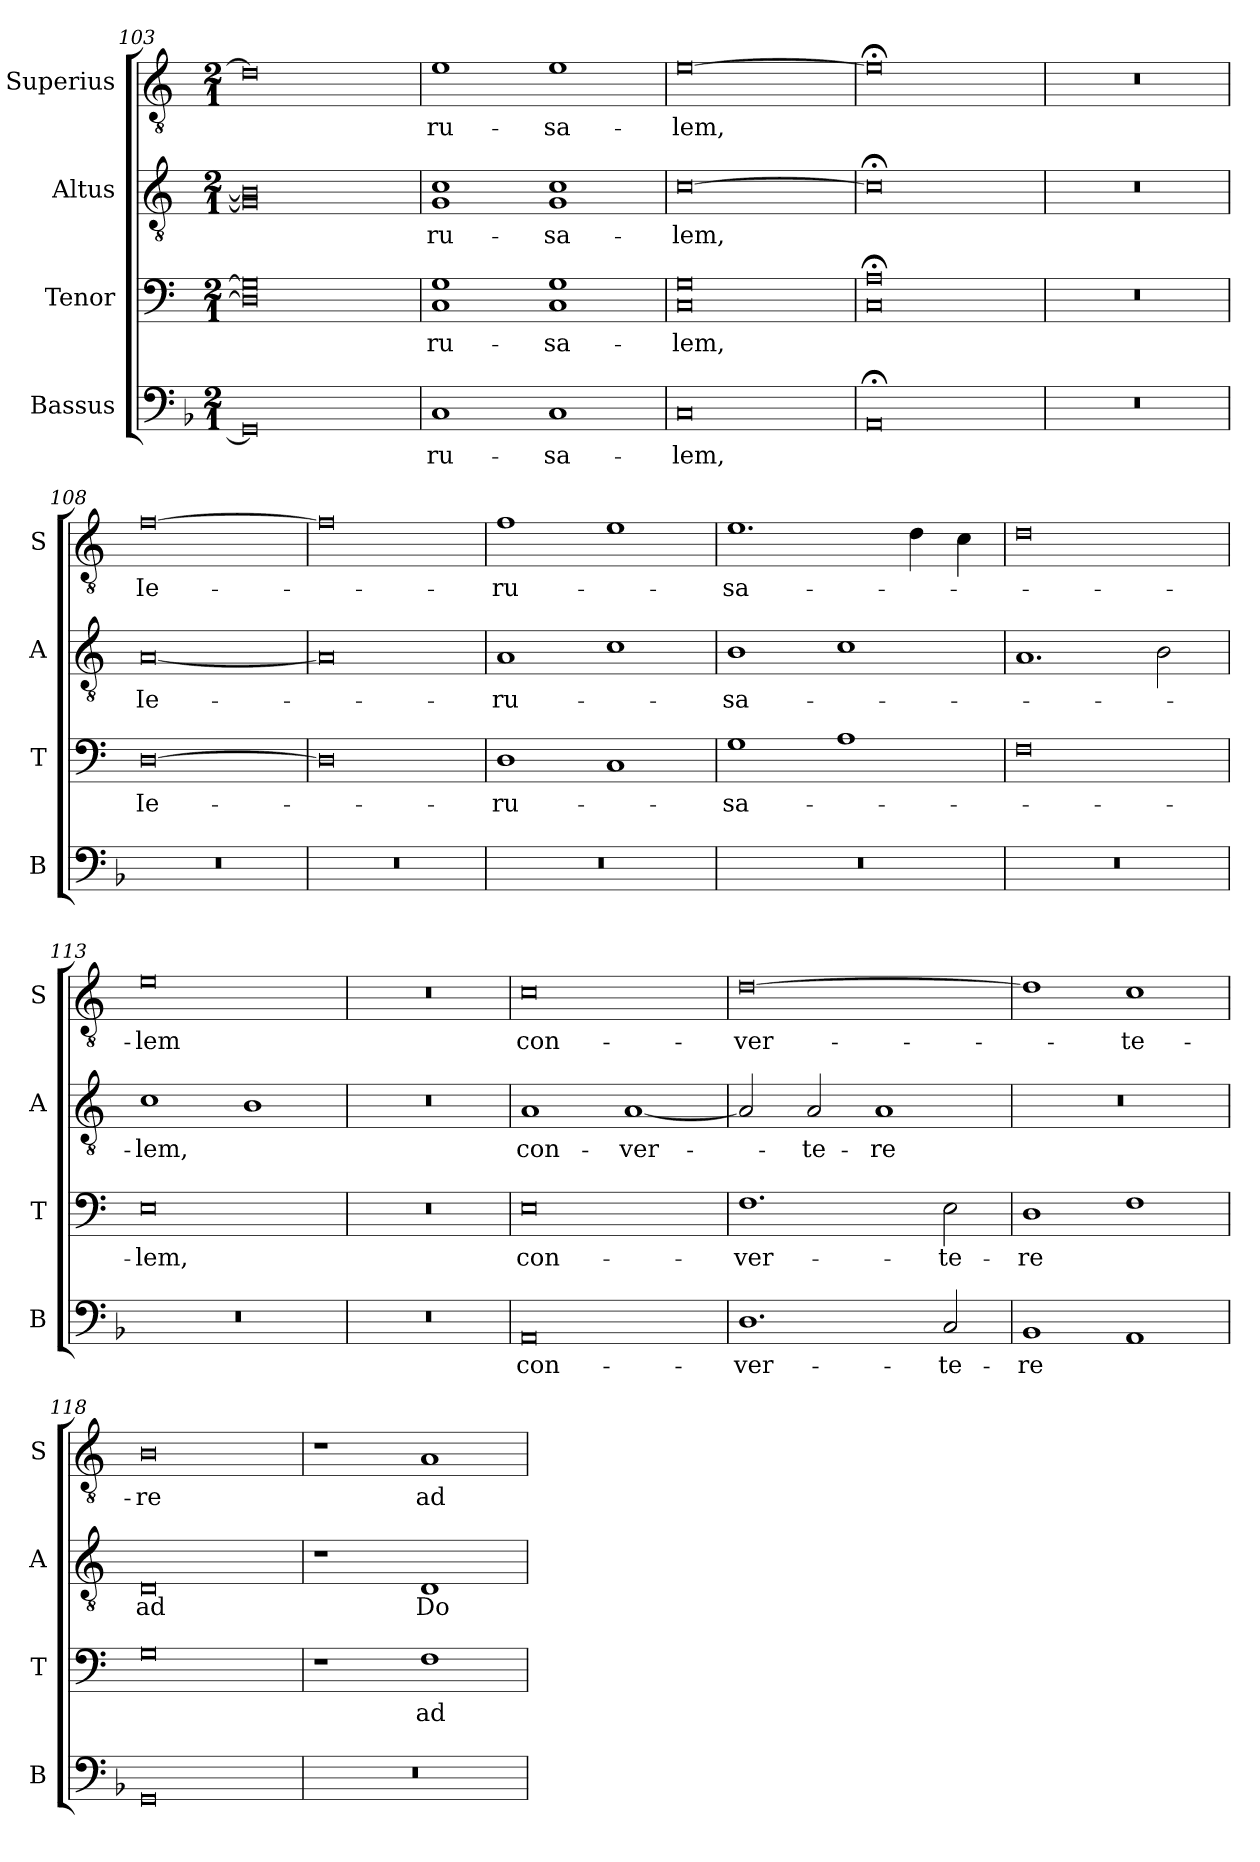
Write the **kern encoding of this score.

**kern	**text	**kern	**text	**kern	**text	**kern	**text
*part4	*part4	*part3	*part3	*part2	*part2	*part1	*part1
*staff4	*staff4	*staff3	*staff3	*staff2	*staff2	*staff1	*staff1
*I"Bassus	*	*I"Tenor	*	*I"Altus	*	*I"Superius	*
*I'B	*	*I'T	*	*I'A	*	*I'S	*
*clefF4	*	*clefF4	*	*clefGv2	*	*clefGv2	*
*k[b-]	*	*k[]	*	*k[]	*	*k[]	*
*d:	*	*a:	*	*a:	*	*a:	*
*M2/1	*	*M2/1	*	*M2/1	*	*M2/1	*
=103	=103	=103	=103	=103	=103	=103	=103
0GG]	.	0D] 0G]	.	0G] 0B]	.	0d]	.
=104	=104	=104	=104	=104	=104	=104	=104
1C	-ru-	1C 1G	-ru-	1G 1c	-ru-	1e	-ru-
1C	-sa-	1C 1G	-sa-	1G 1c	-sa-	1e	-sa-
=105	=105	=105	=105	=105	=105	=105	=105
0C	-lem,	0C 0G	-lem,	[0c	-lem,	[0e	-lem,
=106	=106	=106	=106	=106	=106	=106	=106
0AA;<	.	0C;< 0A;<	.	0c;<]	.	0e;<]	.
=107	=107	=107	=107	=107	=107	=107	=107
0r	.	0r	.	0r	.	0r	.
=108	=108	=108	=108	=108	=108	=108	=108
0r	.	[0D	Ie-	[0A	Ie-	[0f	Ie-
=109	=109	=109	=109	=109	=109	=109	=109
0r	.	0D]	.	0A]	.	0f]	.
=110	=110	=110	=110	=110	=110	=110	=110
0r	.	1D	-ru-	1A	-ru-	1f	-ru-
.	.	1C	.	1c	.	1e	.
=111	=111	=111	=111	=111	=111	=111	=111
0r	.	1G	-sa-	1B	-sa-	1.e	-sa-
.	.	1A	.	1c	.	.	.
.	.	.	.	.	.	4d	.
.	.	.	.	.	.	4c	.
=112	=112	=112	=112	=112	=112	=112	=112
0r	.	0F	.	1.A	.	0d	.
.	.	.	.	2B	.	.	.
=113	=113	=113	=113	=113	=113	=113	=113
0r	.	0E	-lem,	1c	-lem,	0e	-lem
.	.	.	.	1B	.	.	.
=114	=114	=114	=114	=114	=114	=114	=114
0r	.	0r	.	0r	.	0r	.
=115	=115	=115	=115	=115	=115	=115	=115
0AA	con-	0E	con-	1A	con-	0c	con-
.	.	.	.	[1A	-ver-	.	.
=116	=116	=116	=116	=116	=116	=116	=116
1.D	-ver-	1.F	-ver-	2A]	.	[0d	-ver-
.	.	.	.	2A	-te-	.	.
.	.	.	.	1A	-re	.	.
2C	-te-	2E	-te-	.	.	.	.
=117	=117	=117	=117	=117	=117	=117	=117
1BB-	-re	1D	-re	0r	.	1d]	.
1AA	.	1F	.	.	.	1c	-te-
=118	=118	=118	=118	=118	=118	=118	=118
0GG	.	0G	.	0D	ad	0B	-re
=119	=119	=119	=119	=119	=119	=119	=119
0r	.	1r	.	1r	.	1r	.
.	.	1F	ad	1D	Do-	1A	ad
=	=	=	=	=	=	=	=
*-	*-	*-	*-	*-	*-	*-	*-
